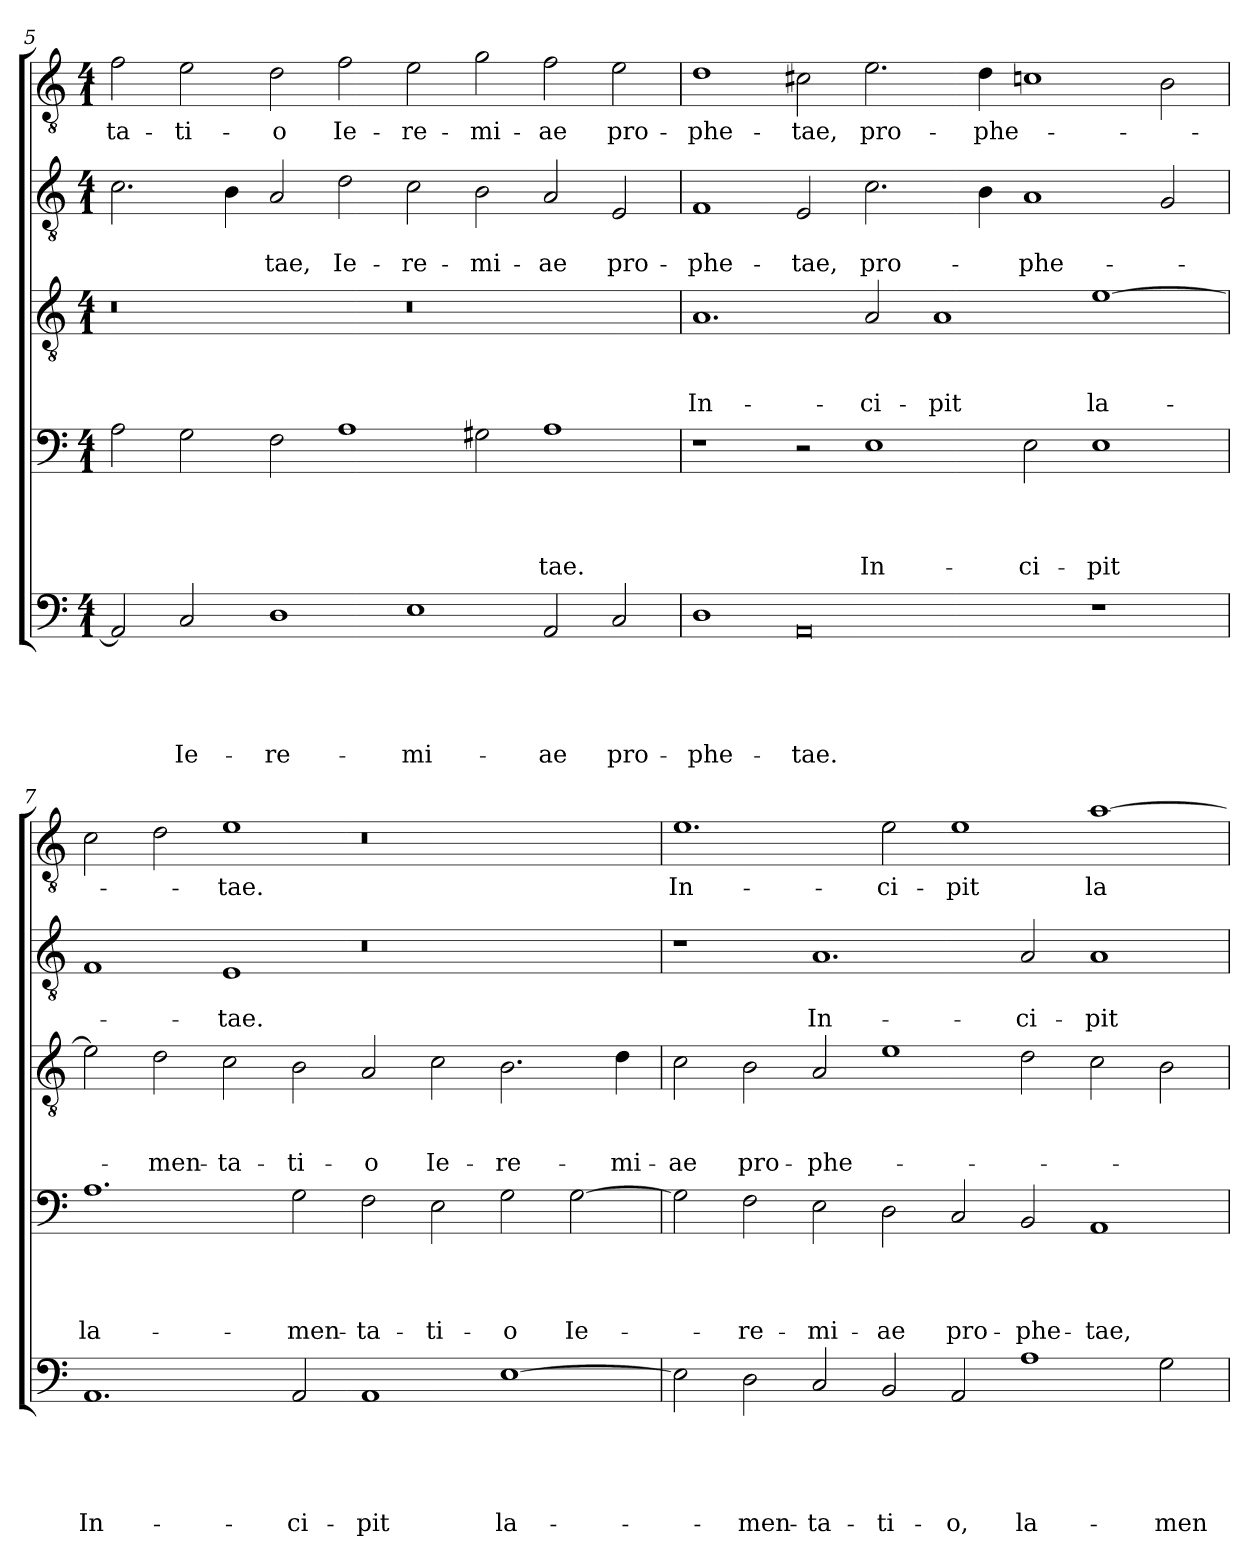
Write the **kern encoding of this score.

**kern	**text	**text	**text	**text	**text	**kern	**text	**text	**text	**text	**kern	**text	**text	**text	**kern	**text	**text	**kern	**text
*part5	*part5	*part5	*part5	*part5	*part5	*part4	*part4	*part4	*part4	*part4	*part3	*part3	*part3	*part3	*part2	*part2	*part2	*part1	*part1
*staff5	*staff5	*staff5	*staff5	*staff5	*staff5	*staff4	*staff4	*staff4	*staff4	*staff4	*staff3	*staff3	*staff3	*staff3	*staff2	*staff2	*staff2	*staff1	*staff1
!!LO:LB:g=z
*clefF4	*	*	*	*	*	*clefF4	*	*	*	*	*clefGv2	*	*	*	*clefGv2	*	*	*clefGv2	*
*k[]	*	*	*	*	*	*k[]	*	*	*	*	*k[]	*	*	*	*k[]	*	*	*k[]	*
*C:	*	*	*	*	*	*C:	*	*	*	*	*C:	*	*	*	*C:	*	*	*C:	*
*M4/1	*	*	*	*	*	*M4/1	*	*	*	*	*M4/1	*	*	*	*M4/1	*	*	*M4/1	*
=5	=5	=5	=5	=5	=5	=5	=5	=5	=5	=5	=5	=5	=5	=5	=5	=5	=5	=5	=5
!	!	!	!	!	!	!	!	!	!	!	!	!	!	!	!	!	!	!	!LO:LY:b
2AA/]	.	.	.	.	.	2A\	.	.	.	.	0r	.	.	.	2.c\	.	.	2f\	-ta-
!	!	!	!	!	!LO:LY:b	!	!	!	!	!	!	!	!	!	!	!	!	!	!LO:LY:b
2C/	.	.	.	.	Ie-	2G\	.	.	.	.	.	.	.	.	.	.	.	2e\	-ti-
.	.	.	.	.	.	.	.	.	.	.	.	.	.	.	4B\	.	.	.	.
!	!	!	!	!	!LO:LY:b	!	!	!	!	!	!	!	!	!	!	!	!LO:LY:b	!	!LO:LY:b
1D	.	.	.	.	-re-	2F\	.	.	.	.	.	.	.	.	2A/	.	-tae,	2d\	-o
!	!	!	!	!	!	!	!	!	!	!	!	!	!	!	!	!	!LO:LY:b	!	!LO:LY:b
.	.	.	.	.	.	1A	.	.	.	.	.	.	.	.	2d\	.	Ie-	2f\	Ie-
!	!	!	!	!	!LO:LY:b	!	!	!	!	!	!	!	!	!	!	!	!LO:LY:b	!	!LO:LY:b
1E	.	.	.	.	-mi-	.	.	.	.	.	0r	.	.	.	2c\	.	-re-	2e\	-re-
!	!	!	!	!	!	!	!	!	!	!	!	!	!	!	!	!	!LO:LY:b	!	!LO:LY:b
.	.	.	.	.	.	2G#X\	.	.	.	.	.	.	.	.	2B\	.	-mi-	2g\	-mi-
!	!	!	!	!	!LO:LY:b	!	!	!	!	!LO:LY:b	!	!	!	!	!	!	!LO:LY:b	!	!LO:LY:b
2AA/	.	.	.	.	-ae	1A	.	.	.	-tae.	.	.	.	.	2A/	.	-ae	2f\	-ae
!	!	!	!	!	!LO:LY:b	!	!	!	!	!	!	!	!	!	!	!	!LO:LY:b	!	!LO:LY:b
2C/	.	.	.	.	pro-	.	.	.	.	.	.	.	.	.	2E/	.	pro-	2e\	pro-
=6	=6	=6	=6	=6	=6	=6	=6	=6	=6	=6	=6	=6	=6	=6	=6	=6	=6	=6	=6
!	!	!	!	!	!LO:LY:b	!	!	!	!	!	!	!	!	!LO:LY:b	!	!	!LO:LY:b	!	!LO:LY:b
1D	.	.	.	.	-phe-	1r	.	.	.	.	1.A	.	.	In-	1F	.	-phe-	1d	-phe-
!	!	!	!	!	!LO:LY:b	!	!	!	!	!	!	!	!	!	!	!	!LO:LY:b	!	!LO:LY:b
0AA	.	.	.	.	-tae.	2r	.	.	.	.	.	.	.	.	2E/	.	-tae,	2c#X\	-tae,
!	!	!	!	!	!	!	!	!	!	!LO:LY:b	!	!	!	!LO:LY:b	!	!	!LO:LY:b	!	!LO:LY:b
.	.	.	.	.	.	1E	.	.	.	In-	2A/	.	.	-ci-	2.c\	.	pro-	2.e\	pro-
!	!	!	!	!	!	!	!	!	!	!	!	!	!	!LO:LY:b	!	!	!	!	!
.	.	.	.	.	.	.	.	.	.	.	1A	.	.	-pit	.	.	.	.	.
!	!	!	!	!	!	!	!	!	!	!	!	!	!	!	!	!	!	!	!LO:LY:b
.	.	.	.	.	.	.	.	.	.	.	.	.	.	.	4B\	.	.	4d\	-phe-
!	!	!	!	!	!	!	!	!	!	!LO:LY:b	!	!	!	!	!	!	!LO:LY:b	!	!
.	.	.	.	.	.	2E\	.	.	.	-ci-	.	.	.	.	1A	.	-phe-	1cn	.
!	!	!	!	!	!	!	!	!	!	!LO:LY:b	!	!	!	!LO:LY:b	!	!	!	!	!
1r	.	.	.	.	.	1E	.	.	.	-pit	[1e	.	.	la-	.	.	.	.	.
.	.	.	.	.	.	.	.	.	.	.	.	.	.	.	2G/	.	.	2B\	.
=7	=7	=7	=7	=7	=7	=7	=7	=7	=7	=7	=7	=7	=7	=7	=7	=7	=7	=7	=7
!	!	!	!	!	!LO:LY:b	!	!	!	!	!LO:LY:b	!	!	!	!	!	!	!	!	!
1.AA	.	.	.	.	In-	1.A	.	.	.	la-	2e\]	.	.	.	1F	.	.	2c\	.
!	!	!	!	!	!	!	!	!	!	!	!	!	!	!LO:LY:b	!	!	!	!	!
.	.	.	.	.	.	.	.	.	.	.	2d\	.	.	-men-	.	.	.	2d\	.
!	!	!	!	!	!	!	!	!	!	!	!	!	!	!LO:LY:b	!	!	!LO:LY:b	!	!LO:LY:b
.	.	.	.	.	.	.	.	.	.	.	2c\	.	.	-ta-	1E	.	-tae.	1e	-tae.
!	!	!	!	!	!LO:LY:b	!	!	!	!	!LO:LY:b	!	!	!	!LO:LY:b	!	!	!	!	!
2AA/	.	.	.	.	-ci-	2G\	.	.	.	-men-	2B\	.	.	-ti-	.	.	.	.	.
!	!	!	!	!	!LO:LY:b	!	!	!	!	!LO:LY:b	!	!	!	!LO:LY:b	!	!	!	!	!
1AA	.	.	.	.	-pit	2F\	.	.	.	-ta-	2A/	.	.	-o	0r	.	.	0r	.
!	!	!	!	!	!	!	!	!	!	!LO:LY:b	!	!	!	!LO:LY:b	!	!	!	!	!
.	.	.	.	.	.	2E\	.	.	.	-ti-	2c\	.	.	Ie-	.	.	.	.	.
!	!	!	!	!	!LO:LY:b	!	!	!	!	!LO:LY:b	!	!	!	!LO:LY:b	!	!	!	!	!
[1E	.	.	.	.	la-	2G\	.	.	.	-o	2.B\	.	.	-re-	.	.	.	.	.
!	!	!	!	!	!	!	!	!	!	!LO:LY:b	!	!	!	!	!	!	!	!	!
.	.	.	.	.	.	[2G\	.	.	.	Ie-	.	.	.	.	.	.	.	.	.
!	!	!	!	!	!	!	!	!	!	!	!	!	!	!LO:LY:b	!	!	!	!	!
.	.	.	.	.	.	.	.	.	.	.	4d\	.	.	-mi-	.	.	.	.	.
=8	=8	=8	=8	=8	=8	=8	=8	=8	=8	=8	=8	=8	=8	=8	=8	=8	=8	=8	=8
!	!	!	!	!	!	!	!	!	!	!	!	!	!	!LO:LY:b	!	!	!	!	!LO:LY:b
2E\]	.	.	.	.	.	2G\]	.	.	.	.	2c\	.	.	-ae	1r	.	.	1.e	In-
!	!	!	!	!	!LO:LY:b	!	!	!	!	!LO:LY:b	!	!	!	!LO:LY:b	!	!	!	!	!
2D\	.	.	.	.	-men-	2F\	.	.	.	-re-	2B\	.	.	pro-	.	.	.	.	.
!	!	!	!	!	!LO:LY:b	!	!	!	!	!LO:LY:b	!	!	!	!LO:LY:b	!	!	!LO:LY:b	!	!
2C/	.	.	.	.	-ta-	2E\	.	.	.	-mi-	2A/	.	.	-phe-	1.A	.	In-	.	.
!	!	!	!	!	!LO:LY:b	!	!	!	!	!LO:LY:b	!	!	!	!	!	!	!	!	!LO:LY:b
2BB/	.	.	.	.	-ti-	2D\	.	.	.	-ae	1e	.	.	.	.	.	.	2e\	-ci-
!	!	!	!	!	!LO:LY:b	!	!	!	!	!LO:LY:b	!	!	!	!	!	!	!	!	!LO:LY:b
2AA/	.	.	.	.	-o,	2C/	.	.	.	pro-	.	.	.	.	.	.	.	1e	-pit
!	!	!	!	!	!LO:LY:b	!	!	!	!	!LO:LY:b	!	!	!	!	!	!	!LO:LY:b	!	!
1A	.	.	.	.	la-	2BB/	.	.	.	-phe-	2d\	.	.	.	2A/	.	-ci-	.	.
!	!	!	!	!	!	!	!	!	!	!LO:LY:b	!	!	!	!	!	!	!LO:LY:b	!	!LO:LY:b
.	.	.	.	.	.	1AA	.	.	.	-tae,	2c\	.	.	.	1A	.	-pit	[1a	la-
!	!	!	!	!	!LO:LY:b	!	!	!	!	!	!	!	!	!	!	!	!	!	!
2G\	.	.	.	.	-men-	.	.	.	.	.	2B\	.	.	.	.	.	.	.	.
=	=	=	=	=	=	=	=	=	=	=	=	=	=	=	=	=	=	=	=
*-	*-	*-	*-	*-	*-	*-	*-	*-	*-	*-	*-	*-	*-	*-	*-	*-	*-	*-	*-
